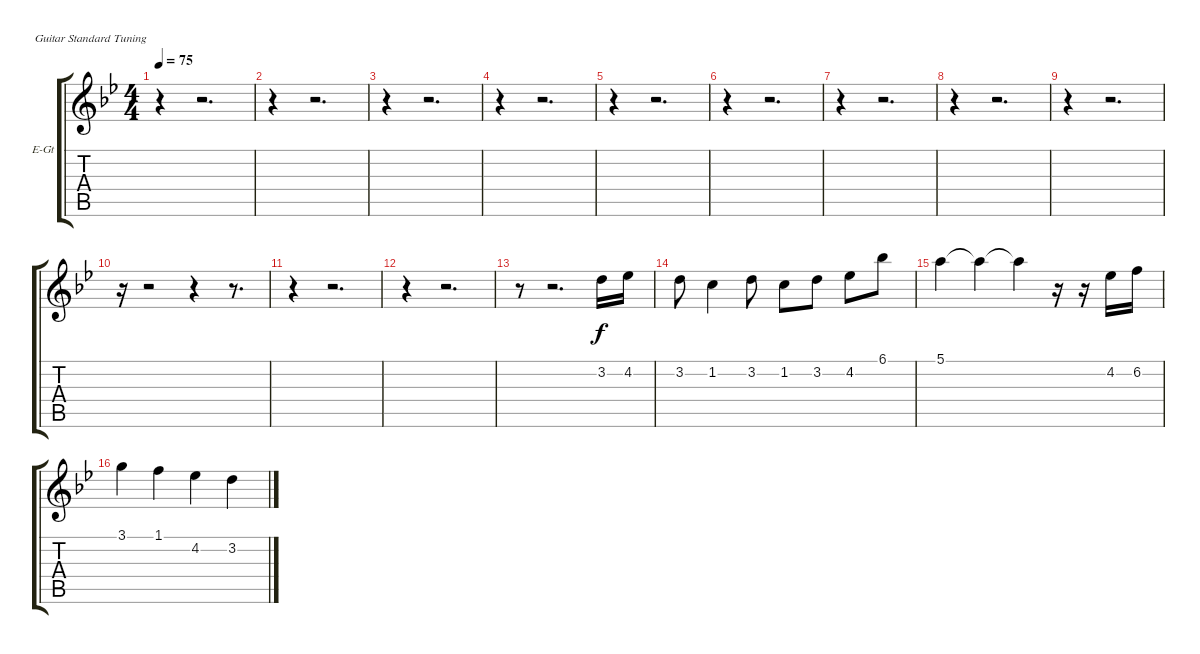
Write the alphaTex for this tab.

\bracketExtendMode groupsimilarinstruments
\firstSystemTrackNameOrientation horizontal
\otherSystemsTrackNameOrientation horizontal
\track ("Track 5" "E-Gt") {instrument overdrivenguitar}
\staff {score tabs}
\tuning (E4 B3 G3 D3 A2 E2)
\ts (4 4)
\tempo 75
\clef g2
\ks bb
r.4{dy f} r.2{d} |
r.4 r.2{d} |
r.4 r.2{d} |
r.4 r.2{d} |
r.4 r.2{d} |
r.4 r.2{d} |
r.4 r.2{d} |
r.4 r.2{d} |
r.4 r.2{d} |
r.16 r.2 r.4 r.8{d} |
r.4 r.2{d} |
r.4 r.2{d} |
r.8 r.2{d} 3.2.16 4.2.16 |
3.2.8 1.2.4 3.2.8 1.2.8 3.2.8 4.2.8 6.1.8 |
5.1.4 5.1{t}.4 5.1{t}.4 r.16 r.16 4.2.16 6.2.16 |
3.1.4 1.1.4 4.2.4 3.2.4
